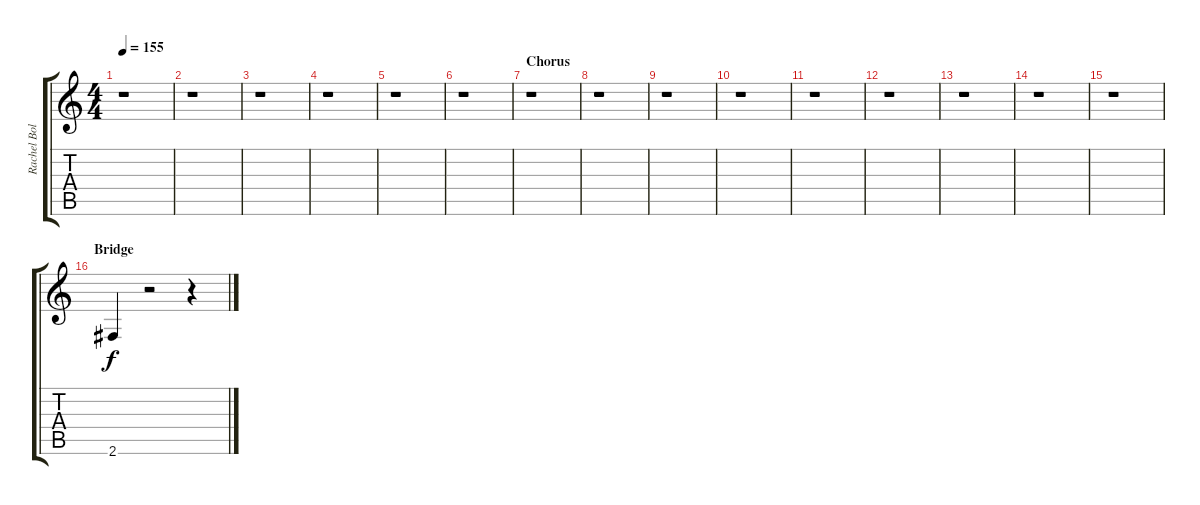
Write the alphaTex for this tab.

\track ("Rachel Bolan" "Rachel Bol") {instrument electricbasspick}
\staff {score tabs}
\tuning (E4 B3 G3 D3 A2 E2) {hide}
\ts (4 4)
\tempo 155
\clef g2
\ks c
r.1{dy f} |
r.1 |
r.1 |
r.1 |
r.1 |
r.1 |
\section ("" "Chorus")
r.1 |
r.1 |
r.1 |
r.1 |
r.1 |
r.1 |
r.1 |
r.1 |
r.1 |
\section ("" "Bridge")
2.6.4 r.2 r.4
